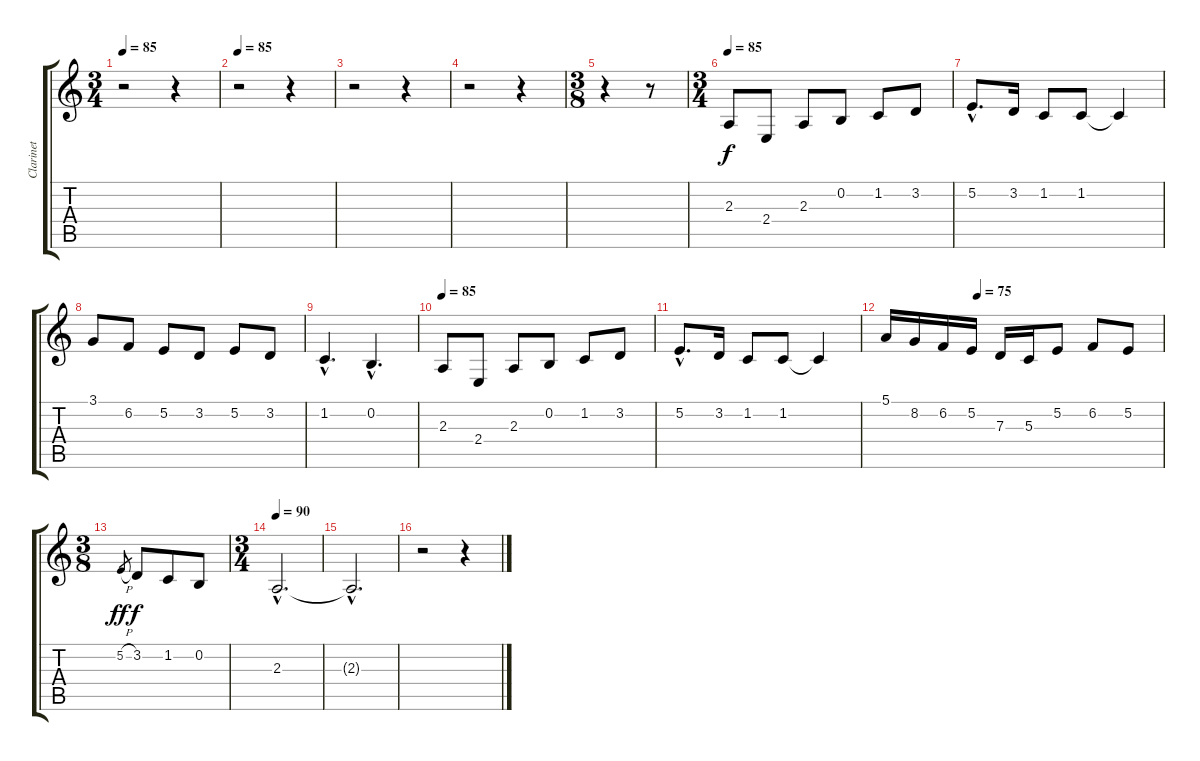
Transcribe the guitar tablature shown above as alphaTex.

\track ("Clarinet" "Clarinet") {instrument clarinet}
\staff {score tabs}
\tuning (E4 B3 G3 D3 A2 E2) {hide}
\ts (3 4)
\tempo 85
\clef g2
\ks c
r.2{dy f} r.4 |
\tempo 85
r.2 r.4 |
r.2 r.4 |
r.2 r.4 |
\ts (3 8)
r.4 r.8 |
\ts (3 4)
\tempo 85
2.3.8{volume 10} 2.4.8 2.3.8 0.2.8 1.2.8 3.2.8 |
5.2{hac}.8{d} 3.2.16 1.2.8 1.2.8 1.2{t}.4 |
3.1.8 6.2.8 5.2.8 3.2.8 5.2.8 3.2.8 |
1.2{hac}.4{d} 0.2{hac}.4{d} |
\tempo 85
2.3.8 2.4.8 2.3.8 0.2.8 1.2.8 3.2.8 |
5.2{hac}.8{d} 3.2.16 1.2.8 1.2.8 1.2{t}.4 |
\tempo (75 0.3333333333333333)
5.1.16 8.2.16 6.2.16 5.2.16 7.3.16 5.3.16 5.2.8 6.2.8 5.2.8 |
\ts (3 8)
5.2{h}.8{gr dy ff} 3.2.8{dy f} 1.2.8 0.2.8 |
\ts (3 4)
\tempo 90
2.3{hac}.2{d volume 0} |
2.3{hac t}.2{d} |
r.2 r.4
